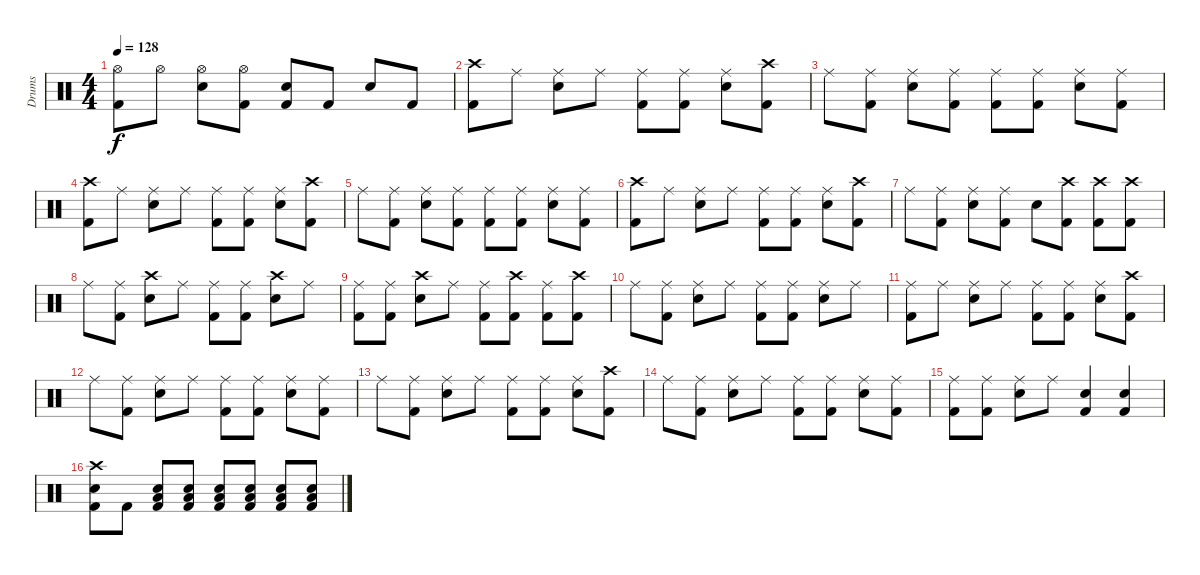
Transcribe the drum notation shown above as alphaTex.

\track ("Drums" "Drums") {instrument percussion}
\staff {score}
\articulation defaults
\ts (4 4)
\tempo 128
\clef neutral
\ks c
("Hi-Hat (open)" "Kick (hit) 2").8{dy f} "Hi-Hat (open)".8 ("Hi-Hat (open)" "Electric Snare (hit)").8 ("Hi-Hat (open)" "Kick (hit) 2").8 ("Electric Snare (hit)" "Kick (hit) 2").8 "Kick (hit) 2".8 "Electric Snare (hit)".8 "Kick (hit) 2".8 |
("Crash high (hit)" "Kick (hit) 2").8 "Ride (middle)".8 ("Ride (middle)" "Electric Snare (hit)").8 "Ride (middle)".8 ("Ride (middle)" "Kick (hit) 2").8 ("Ride (middle)" "Kick (hit) 2").8 ("Ride (middle)" "Electric Snare (hit)").8 ("Crash high (hit)" "Kick (hit) 2").8 |
"Ride (middle)".8 ("Ride (middle)" "Kick (hit) 2").8 ("Ride (middle)" "Electric Snare (hit)").8 ("Ride (middle)" "Kick (hit) 2").8 ("Ride (middle)" "Kick (hit) 2").8 ("Ride (middle)" "Kick (hit) 2").8 ("Ride (middle)" "Electric Snare (hit)").8 ("Ride (middle)" "Kick (hit) 2").8 |
("Crash high (hit)" "Kick (hit) 2").8 "Ride (middle)".8 ("Ride (middle)" "Electric Snare (hit)").8 "Ride (middle)".8 ("Ride (middle)" "Kick (hit) 2").8 ("Ride (middle)" "Kick (hit) 2").8 ("Ride (middle)" "Electric Snare (hit)").8 ("Crash high (hit)" "Kick (hit) 2").8 |
"Ride (middle)".8 ("Ride (middle)" "Kick (hit) 2").8 ("Ride (middle)" "Electric Snare (hit)").8 ("Ride (middle)" "Kick (hit) 2").8 ("Ride (middle)" "Kick (hit) 2").8 ("Ride (middle)" "Kick (hit) 2").8 ("Ride (middle)" "Electric Snare (hit)").8 ("Ride (middle)" "Kick (hit) 2").8 |
("Crash high (hit)" "Kick (hit) 2").8 "Ride (middle)".8 ("Ride (middle)" "Electric Snare (hit)").8 "Ride (middle)".8 ("Ride (middle)" "Kick (hit) 2").8 ("Ride (middle)" "Kick (hit) 2").8 ("Ride (middle)" "Electric Snare (hit)").8 ("Crash high (hit)" "Kick (hit) 2").8 |
"Ride (middle)".8 ("Ride (middle)" "Kick (hit) 2").8 ("Ride (middle)" "Electric Snare (hit)").8 ("Ride (middle)" "Kick (hit) 2").8 "Electric Snare (hit)".8 ("Crash high (hit)" "Kick (hit) 2").8 ("Crash high (hit)" "Kick (hit) 2").8 ("Crash high (hit)" "Kick (hit) 2").8 |
"Ride (middle)".8 ("Ride (middle)" "Kick (hit) 2").8 ("Crash high (hit)" "Electric Snare (hit)").8 "Ride (middle)".8 ("Ride (middle)" "Kick (hit) 2").8 ("Ride (middle)" "Kick (hit) 2").8 ("Crash high (hit)" "Electric Snare (hit)").8 "Ride (middle)".8 |
("Ride (middle)" "Kick (hit) 2").8 ("Ride (middle)" "Kick (hit) 2").8 ("Crash high (hit)" "Electric Snare (hit)").8 "Ride (middle)".8 ("Ride (middle)" "Kick (hit) 2").8 ("Crash high (hit)" "Kick (hit) 2").8 ("Ride (middle)" "Kick (hit) 2").8 ("Crash high (hit)" "Kick (hit) 2").8 |
"Ride (middle)".8 ("Ride (middle)" "Kick (hit) 2").8 ("Ride (middle)" "Electric Snare (hit)").8 "Ride (middle)".8 ("Ride (middle)" "Kick (hit) 2").8 ("Ride (middle)" "Kick (hit) 2").8 ("Ride (middle)" "Electric Snare (hit)").8 "Ride (middle)".8 |
("Ride (middle)" "Kick (hit) 2").8 "Ride (middle)".8 ("Ride (middle)" "Electric Snare (hit)").8 "Ride (middle)".8 ("Ride (middle)" "Kick (hit) 2").8 ("Ride (middle)" "Kick (hit) 2").8 ("Ride (middle)" "Electric Snare (hit)").8 ("Crash high (hit)" "Kick (hit) 2").8 |
"Ride (middle)".8 ("Ride (middle)" "Kick (hit) 2").8 ("Ride (middle)" "Electric Snare (hit)").8 "Ride (middle)".8 ("Ride (middle)" "Kick (hit) 2").8 ("Ride (middle)" "Kick (hit) 2").8 ("Ride (middle)" "Electric Snare (hit)").8 ("Ride (middle)" "Kick (hit) 2").8 |
"Ride (middle)".8 ("Ride (middle)" "Kick (hit) 2").8 ("Ride (middle)" "Electric Snare (hit)").8 "Ride (middle)".8 ("Ride (middle)" "Kick (hit) 2").8 ("Ride (middle)" "Kick (hit) 2").8 ("Ride (middle)" "Electric Snare (hit)").8 ("Crash high (hit)" "Kick (hit) 2").8 |
"Ride (middle)".8 ("Ride (middle)" "Kick (hit) 2").8 ("Ride (middle)" "Electric Snare (hit)").8 "Ride (middle)".8 ("Ride (middle)" "Kick (hit) 2").8 ("Ride (middle)" "Kick (hit) 2").8 ("Ride (middle)" "Electric Snare (hit)").8 ("Ride (middle)" "Kick (hit) 2").8 |
("Ride (middle)" "Kick (hit) 2").8 ("Ride (middle)" "Kick (hit) 2").8 ("Ride (middle)" "Electric Snare (hit)").8 "Ride (middle)".8 ("Electric Snare (hit)" "Kick (hit) 2").4 ("Electric Snare (hit)" "Kick (hit) 2").4 |
("Crash high (hit)" "Electric Snare (hit)" "Kick (hit) 2").8 "Kick (hit) 2".8 ("Electric Snare (hit)" "Low Floor Tom (hit)" "Kick (hit) 2").8 ("Electric Snare (hit)" "Low Floor Tom (hit)" "Kick (hit) 2").8 ("Electric Snare (hit)" "Low Floor Tom (hit)" "Kick (hit) 2").8 ("Electric Snare (hit)" "Low Floor Tom (hit)" "Kick (hit) 2").8 ("Electric Snare (hit)" "Low Floor Tom (hit)" "Kick (hit) 2").8 ("Electric Snare (hit)" "Low Floor Tom (hit)" "Kick (hit) 2").8
